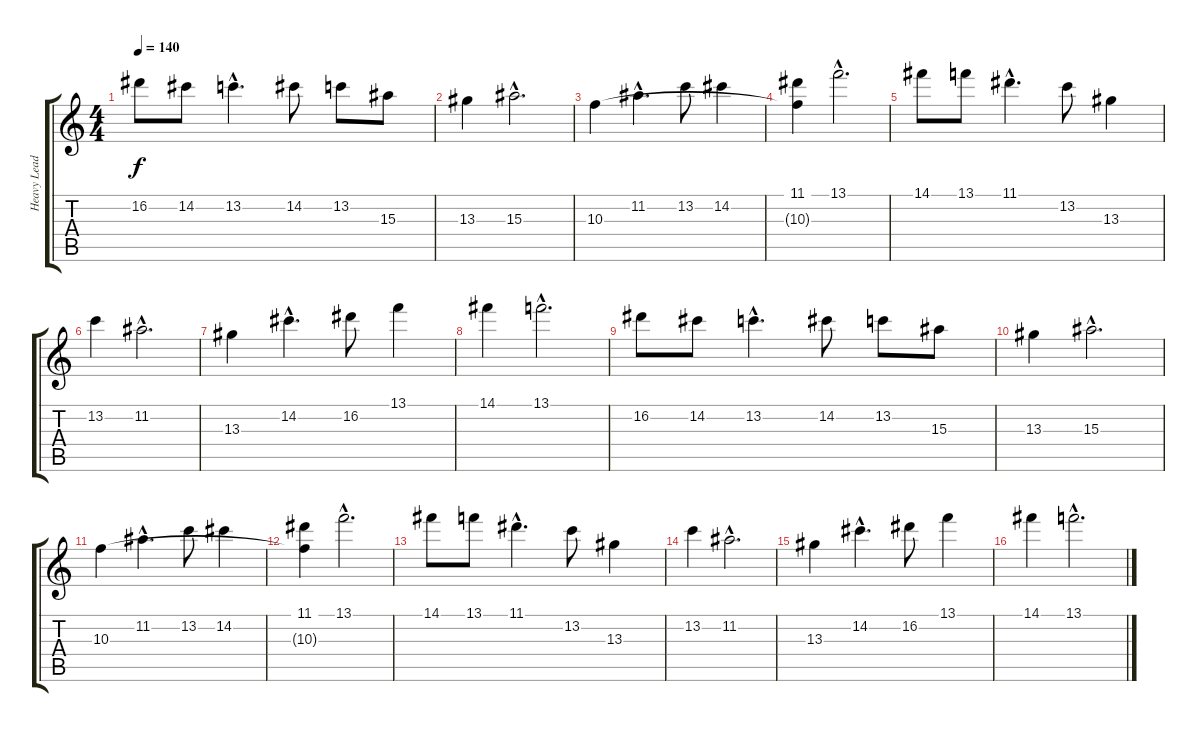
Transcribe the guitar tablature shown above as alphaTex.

\track ("Heavy Lead" "Heavy Lead") {instrument overdrivenguitar}
\staff {score tabs}
\tuning (E4 B3 G3 D3 A2 E2) {hide}
\ts (4 4)
\tempo 140
\clef g2
\ks c
16.2.8{dy f} 14.2.8 13.2{hac}.4{d} 14.2.8 13.2.8 15.3.8 |
13.3.4 15.3{hac}.2{d} |
10.3.4 11.2{hac}.4{d} 13.2.8 14.2.4 |
(11.1 10.3{t}).4 13.1{hac}.2{d} |
14.1.8 13.1.8 11.1{hac}.4{d} 13.2.8 13.3.4 |
13.2.4 11.2{hac}.2{d} |
13.3.4 14.2{hac}.4{d} 16.2.8 13.1.4 |
14.1.4 13.1{hac}.2{d} |
16.2.8 14.2.8 13.2{hac}.4{d} 14.2.8 13.2.8 15.3.8 |
13.3.4 15.3{hac}.2{d} |
10.3.4 11.2{hac}.4{d} 13.2.8 14.2.4 |
(11.1 10.3{t}).4 13.1{hac}.2{d} |
14.1.8 13.1.8 11.1{hac}.4{d} 13.2.8 13.3.4 |
13.2.4 11.2{hac}.2{d} |
13.3.4 14.2{hac}.4{d} 16.2.8 13.1.4 |
14.1.4 13.1{hac}.2{d}
